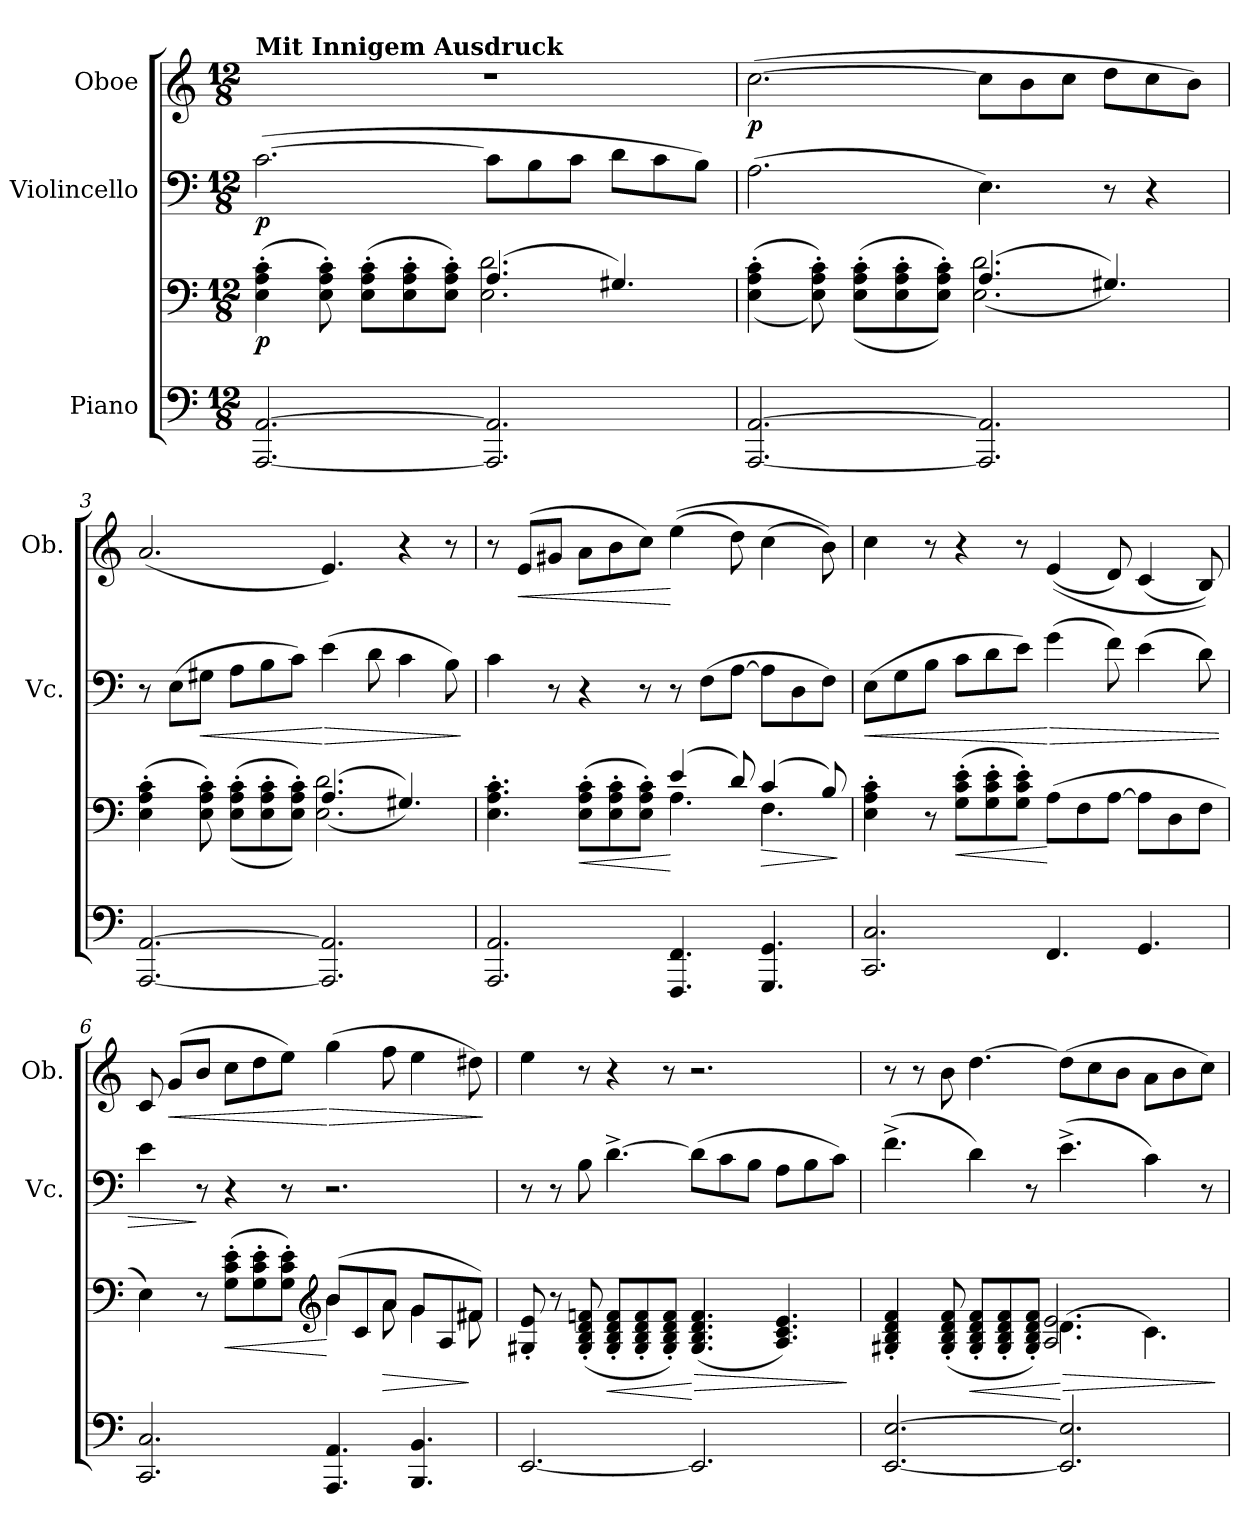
**kern	**kern	**dynam	**kern	**dynam	**kern	**dynam
*part3	*part3	*part3	*part2	*part2	*part1	*part1
*staff4	*staff3	*staff3/4	*staff2	*staff2	*staff1	*staff1
*I"Piano	*	*	*I"Violincello	*	*I"Oboe	*
*	*	*	*I'Vc.	*	*I'Ob.	*
*clefF4	*clefF4	*	*clefF4	*	*clefG2	*
*k[]	*k[]	*	*k[]	*	*k[]	*
*M12/8	*M12/8	*	*M12/8	*	*M12/8	*
=1	=1	=1	=1	=1	=1	=1
*	*^	*	*	*	*	*
!	!	!	!	!	!	!LO:TX:a:B:t=Mit Innigem Ausdruck	!
!	!	!	!LO:DY:b	!	!LO:DY:b	!	!
[2.AAA/ [2.AA/	(>4E\' 4A\' 4c\'	2ryy	p	(>[2.c\	p	1.r	.
.	8E\' 8A\' 8c\')	.	.	.	.	.	.
.	(>8E\' 8A\' 8c\'L	.	.	.	.	.	.
.	8E\' 8A\' 8c\'	4ryy	.	.	.	.	.
.	8E\' 8A\' 8c\'J)	.	.	.	.	.	.
2.AAA/] 2.AA/]	(>4.A/	2.E\ 2.d\	.	8c\L]	.	.	.
.	.	.	.	8B\	.	.	.
.	.	.	.	8c\J	.	.	.
.	4.G#X/)	.	.	8d\L	.	.	.
.	.	.	.	8c\	.	.	.
.	.	.	.	8B\J)	.	.	.
=2	=2	=2	=2	=2	=2	=2	=2
!	!	!	!	!	!	!	!LO:DY:b
[2.AAA/ [2.AA/	(>(>4E\' 4A\' 4c\'	2ryy	.	(>2.A\	.	(>[2.cc\	p
.	8E\' 8A\' 8c\'))	.	.	.	.	.	.
.	(>(>8E\' 8A\' 8c\'L	.	.	.	.	.	.
.	8E\' 8A\' 8c\'	4ryy	.	.	.	.	.
.	8E\' 8A\' 8c\'J))	.	.	.	.	.	.
2.AAA/] 2.AA/]	(>(>4.A/	2.E\ 2.d\	.	4.E\)	.	8cc\L]	.
.	.	.	.	.	.	8b\	.
.	.	.	.	.	.	8cc\J	.
.	4.G#X/))	.	.	8r	.	8dd\L	.
.	.	.	.	4r	.	8cc\	.
.	.	.	.	.	.	8b\J)	.
=3	=3	=3	=3	=3	=3	=3	=3
[2.AAA/ [2.AA/	(>4E\' 4A\' 4c\'	2ryy	.	8r	.	(<2.a/	.
.	.	.	.	(>8E\L	.	.	.
!	!	!	!	!	!LO:HP:b	!	!
.	8E\' 8A\' 8c\')	.	.	8G#X\J	<	.	.
.	(>(>8E\' 8A\' 8c\'L	.	.	8A\L	.	.	.
.	8E\' 8A\' 8c\'	4ryy	.	8B\	.	.	.
.	8E\' 8A\' 8c\'J))	.	.	8c\J)	.	.	.
!	!	!	!	!	!LO:HP:n=1:b	!	!
2.AAA/] 2.AA/]	(>(>4.A/	2.E\ 2.d\	.	(>4e\	[ >	4.e/)	.
.	.	.	.	8d\	.	.	.
.	4.G#X/))	.	.	4c\	.	4r	.
.	.	.	.	8B\)	.	8r	.
*	*v	*v	*	*	*	*	*
.	.	.	.	]	.	.
!!LO:LB:g=z
=4	=4	=4	=4	=4	=4	=4
*	*^	*	*	*	*	*
2.AAA/ 2.AA/	4.E\' 4.A\' 4.c\'	2ryy	.	4c\	.	8r	.
!	!	!	!	!	!	!	!LO:HP:b
.	.	.	.	.	.	(>8e/L	<
.	.	.	.	8r	.	8g#X/J	.
!	!	!	!LO:HP:b	!	!	!	!
.	(>8E\' 8A\' 8c\'L	.	<	4r	.	8a\L	.
.	8E\' 8A\' 8c\'	4ryy	.	.	.	8b\	.
.	8E\' 8A\' 8c\'J)	.	.	8r	.	8cc\J)	.
4.FFF/ 4.FF/	(>4e/	4.A\	[	8r	.	(>(>4ee\	[
.	.	.	.	(>8F\L	.	.	.
.	8d/)	.	.	[8A\J	.	8dd\)	.
!	!	!	!LO:HP:b	!	!	!	!
4.GGG/ 4.GG/	(>4c/	4.F\	>	8A\L]	.	(>4cc\	.
.	.	.	.	8D\	.	.	.
.	8B/)	.	.	8F\J)	.	8b\))	.
*	*v	*v	*	*	*	*	*
.	.	]	.	.	.	.
=5	=5	=5	=5	=5	=5	=5
!	!	!	!	!LO:HP:b	!	!
2.CC/ 2.C/	4E\' 4A\' 4c\'	.	(>8E\L	<	4cc\	.
.	.	.	8G\	.	.	.
.	8r	.	8B\J	.	8r	.
!	!	!LO:HP:b	!	!	!	!
.	(>8G\' 8c\' 8e\'L	<	8c\L	.	4r	.
.	8G\' 8c\' 8e\'	.	8d\	.	.	.
.	8G\' 8c\' 8e\'J)	.	8e\J)	.	8r	.
!	!	!	!	!LO:HP:n=1:b	!	!
4.FF/	(>8A\L	[	(>4g\	[ >	(<(<4e/	.
.	8F\	.	.	.	.	.
.	[8A\J	.	8f\)	.	8d/)	.
4.GG/	8A\L]	.	(>4e\	.	(<4c/	.
.	8D\	.	.	.	.	.
.	8F\J	.	8d\)	.	8B/))	.
=6	=6	=6	=6	=6	=6	=6
*	*^	*	*	*	*	*
2.CC/ 2.C/	4E\)	4.ryy	.	4e\	.	8c/	.
!	!	!	!	!	!	!	!LO:HP:b
.	.	.	.	.	.	(>8g/L	<
.	8r	.	.	8r	]	8b/J	.
!	!	!	!LO:HP:b	!	!	!	!
.	(>8G\' 8c\' 8e\'L	4.ryy	<	4r	.	8cc\L	.
.	8G\' 8c\' 8e\'	.	.	.	.	8dd\	.
.	8G\' 8c\' 8e\'J)	.	.	8r	.	8ee\J)	.
*	*clefG2	*	*	*	*	*	*
!	!	!	!	!	!	!	!LO:HP:n=1:b
4.AAA/ 4.AA/	(>8b/L	4b\	[	2.r	.	(>4gg\	[ >
.	8c/	.	.	.	.	.	.
!	!	!	!LO:HP:b	!	!	!	!
.	8a/J	8a\	>	.	.	8ff\	.
4.BBB/ 4.BB/	8g/L	4g\	.	.	.	4ee\	.
.	8A/	.	.	.	.	.	.
.	8f#X/J)	8f#\	]	.	.	8dd#X\)	.
*	*v	*v	*	*	*	*	*
.	.	.	.	.	.	]
=7	=7	=7	=7	=7	=7	=7
[2.EE/	8G#X/' 8e/'	.	8r	.	4ee\	.
.	8r	.	8r	.	.	.
.	(>8G#/' 8B/' 8d/' 8fn/'	.	8B\	.	8r	.
!	!	!LO:HP:b	!	!	!	!
.	8G#/' 8B/' 8d/' 8f/'L	<	[4.d^\	.	4r	.
.	8G#/' 8B/' 8d/' 8f/'	.	.	.	.	.
.	8G#/' 8B/' 8d/' 8f/'J)	.	.	.	8r	.
!	!	!LO:HP:n=1:b	!	!	!	!
2.EE/]	(>4.G#/ 4.B/ 4.d/ 4.f/	[ >	(>8d\L]	.	2.r	.
.	.	.	8c\	.	.	.
.	.	.	8B\J	.	.	.
.	4.A/ 4.c/ 4.e/)	.	8A\L	.	.	.
.	.	.	8B\	.	.	.
.	.	.	8c\J)	.	.	.
.	.	]	.	.	.	.
!!LO:LB:g=z
=8	=8	=8	=8	=8	=8	=8
*	*^	*	*	*	*	*
[2.EE/ [2.E/	4G#X/' 4B/' 4d/' 4f/'	2ryy	.	(>4.f^\	.	8r	.
.	.	.	.	.	.	8r	.
.	(<8G#/' 8B/' 8d/' 8f/'	.	.	.	.	8b\	.
!	!	!	!LO:HP:b	!	!	!	!
.	8G#/' 8B/' 8d/' 8f/'L	.	<	4d\)	.	[4.dd\	.
.	8G#/' 8B/' 8d/' 8f/'	4ryy	.	.	.	.	.
.	8G#/' 8B/' 8d/' 8f/'J)	.	.	8r	.	.	.
!	!	!	!LO:HP:n=1:b	!	!	!	!
2.EE/] 2.E/]	(<4.d\	2.A/ 2.e/	[ >	(>4.e^\	.	(>8dd\L]	.
.	.	.	.	.	.	8cc\	.
.	.	.	.	.	.	8b\J	.
.	4.c\)	.	.	4c\)	.	8a\L	.
.	.	.	.	.	.	8b\	.
.	.	.	.	8r	.	8cc\J)	.
*	*v	*v	*	*	*	*	*
.	.	]	.	.	.	.
=	=	=	=	=	=	=
*-	*-	*-	*-	*-	*-	*-
